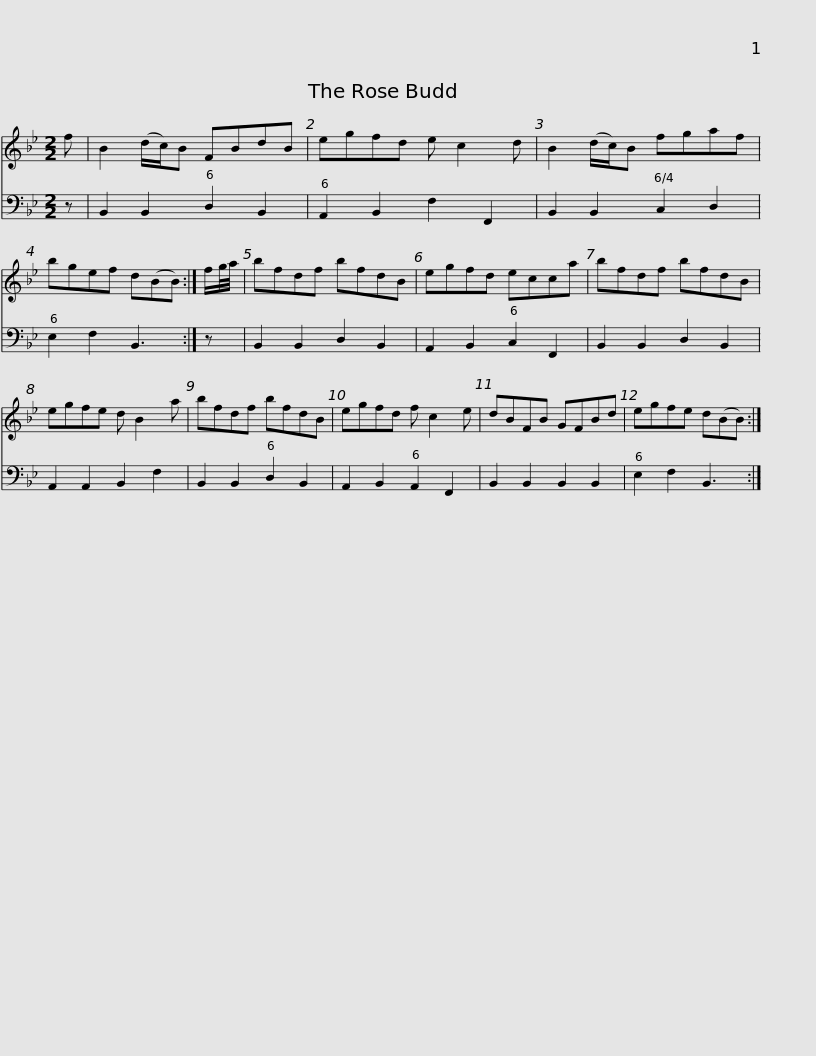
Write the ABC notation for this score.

X:1
%%score 1 2
L:1/8
M:2/2
I:linebreak $
K:Gmin
V:1 treble
V:2 bass
V:1
 f | B2 (d/c/)B FBdB | egfd e c2 d | B2 (d/c/)B fgaf | bgef d(BB) :| %5
 f/g/4a/4 | bfdf bfdB |$ egfd ecca | bfdf bfdB | egfe d B2 a | %10
 bfdf bfdB | egfd f c2 e |$ dBFB GFBd | egfe d(BB) :| %14
V:2
 z | B,,2 B,,2 D,2 B,,2 | A,,2 B,,2 F,2 F,,2 | B,,2 B,,2 C,2 D,2 | E,2 F,2 B,,3 :| %5
 z | B,,2 B,,2 D,2 B,,2 |$ A,,2 B,,2 C,2 F,,2 | B,,2 B,,2 D,2 B,,2 | A,,2 A,,2 B,,2 F,2 | %10
 B,,2 B,,2 D,2 B,,2 | A,,2 B,,2 A,,2 F,,2 |$ B,,2 B,,2 B,,2 B,,2 | E,2 F,2 B,,3 :| %14
